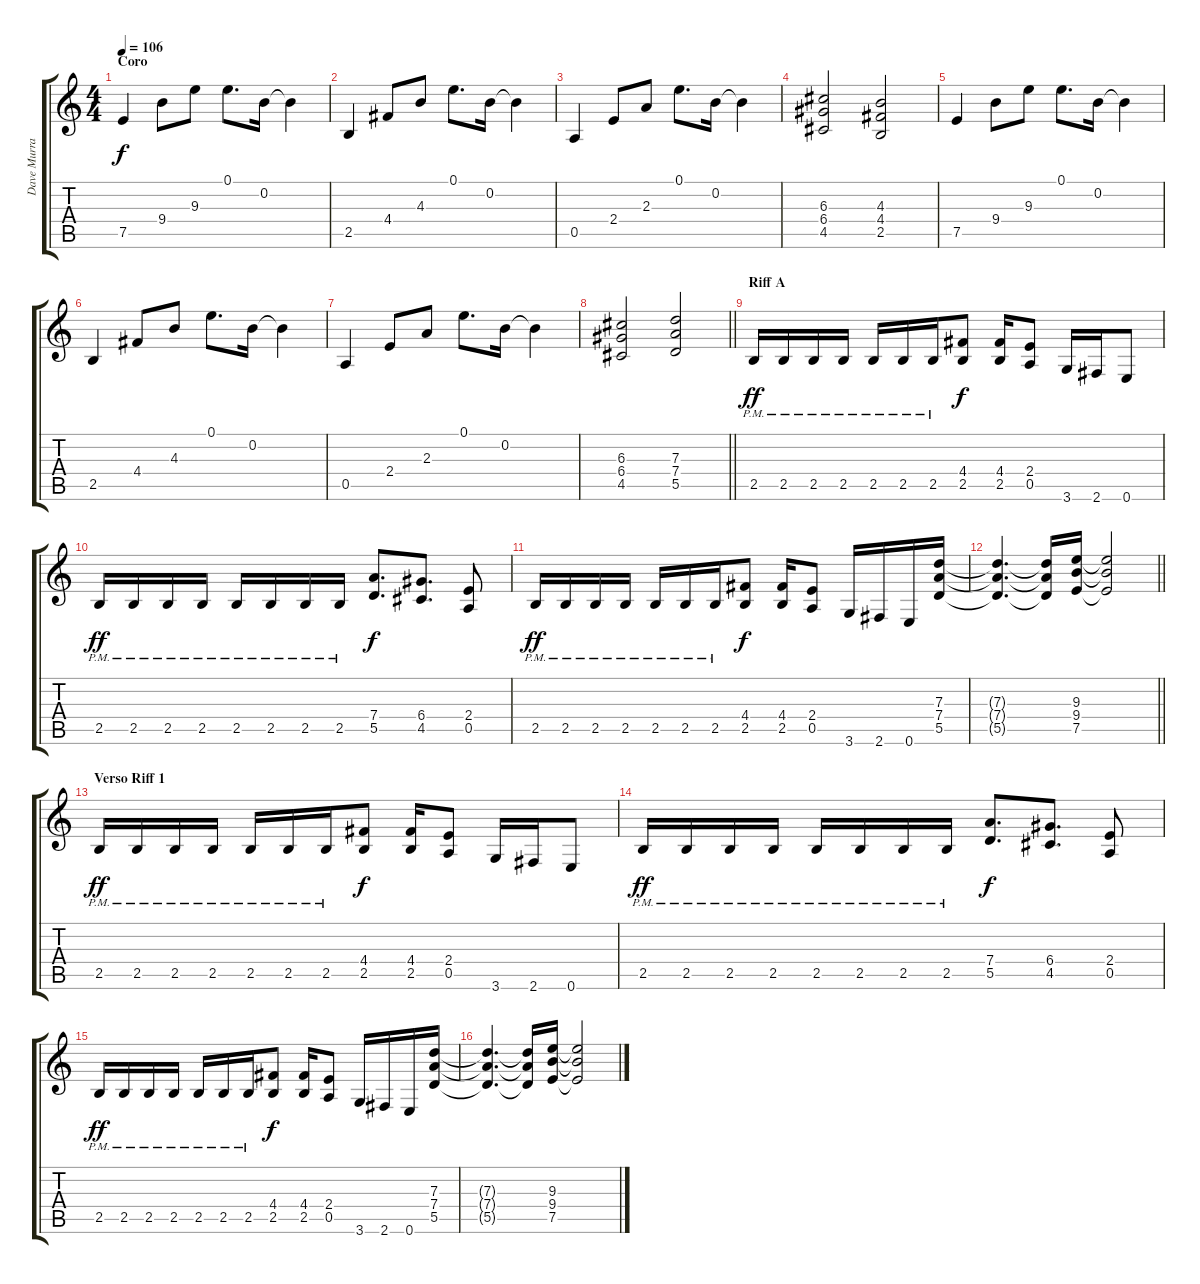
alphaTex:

\track ("Dave Murray" "Dave Murra") {instrument distortionguitar}
\staff {score tabs}
\tuning (E4 B3 G3 D3 A2 E2) {hide}
\ts (4 4)
\section ("" "Coro")
\tempo 106
\clef g2
\ks c
7.5.4{dy f} 9.4.8 9.3.8 0.1.8{d} 0.2.16 0.2{t}.4 |
2.5.4 4.4.8 4.3.8 0.1.8{d} 0.2.16 0.2{t}.4 |
0.5.4 2.4.8 2.3.8 0.1.8{d} 0.2.16 0.2{t}.4 |
(6.3 6.4 4.5).2 (4.3 4.4 2.5).2 |
7.5.4 9.4.8 9.3.8 0.1.8{d} 0.2.16 0.2{t}.4 |
2.5.4 4.4.8 4.3.8 0.1.8{d} 0.2.16 0.2{t}.4 |
0.5.4 2.4.8 2.3.8 0.1.8{d} 0.2.16 0.2{t}.4 |
\barLineRight lightlight
(6.3 6.4 4.5).2 (7.3 7.4 5.5).2 |
\section ("" "Riff A")
2.5{pm}.16{dy ff} 2.5{pm}.16 2.5{pm}.16 2.5{pm}.16 2.5{pm}.16 2.5{pm}.16 2.5{pm}.16 (4.4 2.5).8{dy f} (4.4 2.5).16 (2.4 0.5).8 3.6.16 2.6.16 0.6.8 |
2.5{pm}.16{dy ff} 2.5{pm}.16 2.5{pm}.16 2.5{pm}.16 2.5{pm}.16 2.5{pm}.16 2.5{pm}.16 2.5{pm}.16 (7.4 5.5).8{d dy f} (6.4 4.5).8{d} (2.4 0.5).8 |
2.5{pm}.16{dy ff} 2.5{pm}.16 2.5{pm}.16 2.5{pm}.16 2.5{pm}.16 2.5{pm}.16 2.5{pm}.16 (4.4 2.5).8{dy f} (4.4 2.5).16 (2.4 0.5).8 3.6.16 2.6.16 0.6.16 (7.3 7.4 5.5).16 |
\barLineRight lightlight
(7.3{t} 7.4{t} 5.5{t}).4{d} (7.3{t} 7.4{t} 5.5{t}).16 (9.3 9.4 7.5).16 (9.3{t} 9.4{t} 7.5{t}).2 |
\section ("" "Verso Riff 1")
2.5{pm}.16{dy ff} 2.5{pm}.16 2.5{pm}.16 2.5{pm}.16 2.5{pm}.16 2.5{pm}.16 2.5{pm}.16 (4.4 2.5).8{dy f} (4.4 2.5).16 (2.4 0.5).8 3.6.16 2.6.16 0.6.8 |
2.5{pm}.16{dy ff} 2.5{pm}.16 2.5{pm}.16 2.5{pm}.16 2.5{pm}.16 2.5{pm}.16 2.5{pm}.16 2.5{pm}.16 (7.4 5.5).8{d dy f} (6.4 4.5).8{d} (2.4 0.5).8 |
2.5{pm}.16{dy ff} 2.5{pm}.16 2.5{pm}.16 2.5{pm}.16 2.5{pm}.16 2.5{pm}.16 2.5{pm}.16 (4.4 2.5).8{dy f} (4.4 2.5).16 (2.4 0.5).8 3.6.16 2.6.16 0.6.16 (7.3 7.4 5.5).16 |
(7.3{t} 7.4{t} 5.5{t}).4{d} (7.3{t} 7.4{t} 5.5{t}).16 (9.3 9.4 7.5).16 (9.3{t} 9.4{t} 7.5{t}).2
